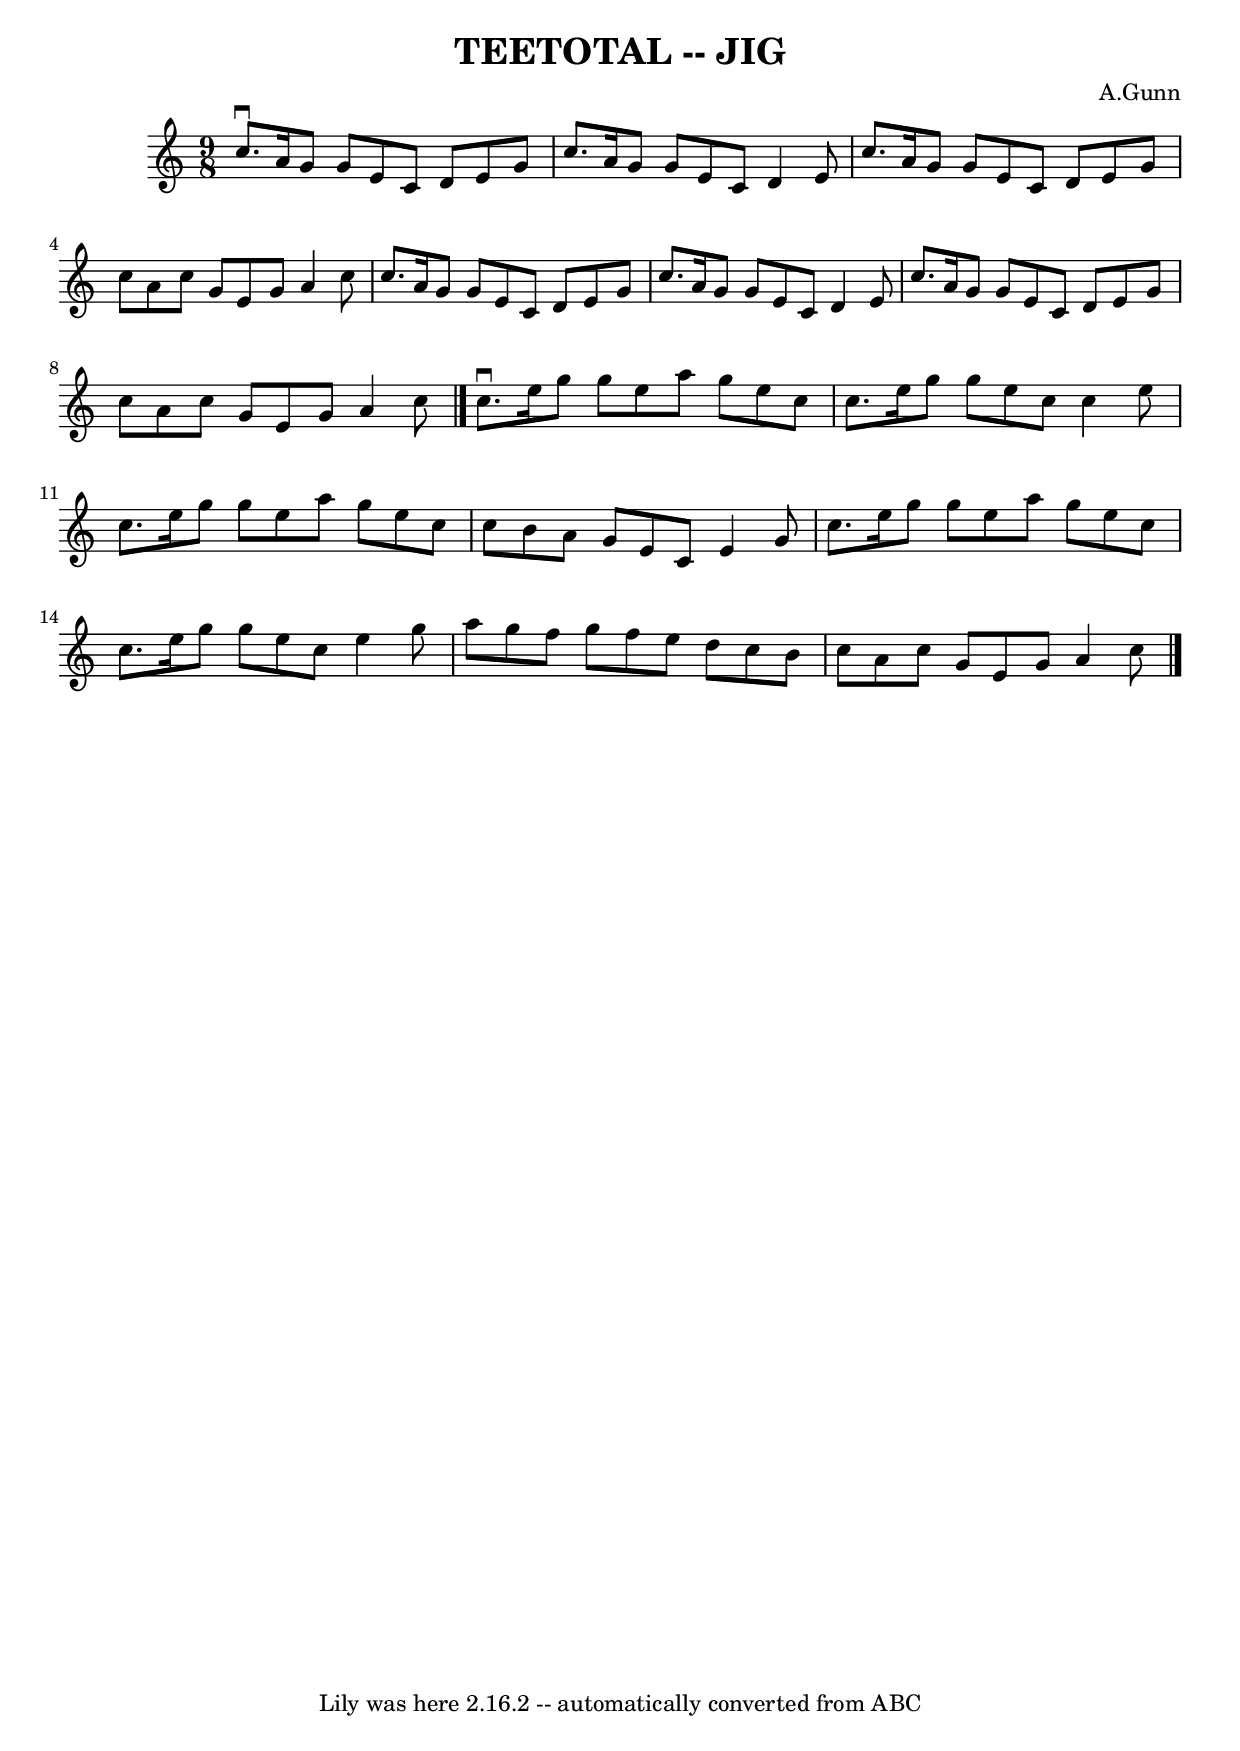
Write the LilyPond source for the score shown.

\version "2.7.40"
\include "Mammoth.ily"
\header {
	%% book = "Ryan's Mammoth Collection of Fiddle Tunes"
	composer = "A.Gunn"
	crossRefNumber = "1"
	footnotes = ""
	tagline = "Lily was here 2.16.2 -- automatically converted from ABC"
	title = "TEETOTAL -- JIG"
}
voicedefault =  {


\time 9/8 \key a \minor c''8.^\downbow a'16 g'8 g'8 e'8 c'8    
d'8 e'8 g'8    |
 c''8. a'16 g'8 g'8 e'8 c'8    
d'4 e'8    |
 c''8. a'16 g'8 g'8 e'8 c'8 d'8    
e'8 g'8    |
 c''8 a'8 c''8 g'8 e'8 g'8 a'4    
c''8        |
 c''8. a'16 g'8 g'8 e'8 c'8 d'8 e'8  
 g'8    |
 c''8. a'16 g'8 g'8 e'8 c'8 d'4 e'8    
|
 c''8. a'16 g'8 g'8 e'8 c'8 d'8 e'8 g'8    
|
 c''8 a'8 c''8 g'8 e'8 g'8 a'4 c''8    \bar "|." 
 c''8.^\downbow e''16 g''8 g''8 e''8 a''8 g''8 e''8    
c''8    |
 c''8. e''16 g''8 g''8 e''8 c''8 c''4    
e''8    |
 c''8. e''16 g''8 g''8 e''8 a''8 g''8    
e''8 c''8    |
 c''8 b'8 a'8 g'8 e'8 c'8 e'4    
g'8        |
 c''8. e''16 g''8 g''8 e''8 a''8 g''8    
e''8 c''8    |
 c''8. e''16 g''8 g''8 e''8 c''8    
e''4 g''8    |
 a''8 g''8 f''8 g''8 f''8 e''8 d''8 
 c''8 b'8    |
 c''8 a'8 c''8 g'8 e'8 g'8 a'4    
c''8    \bar "|."   
}

\score{
    <<

	\context Staff="default"
	{
	    \voicedefault 
	}

    >>
	\layout {
	}
	\midi {}
}
